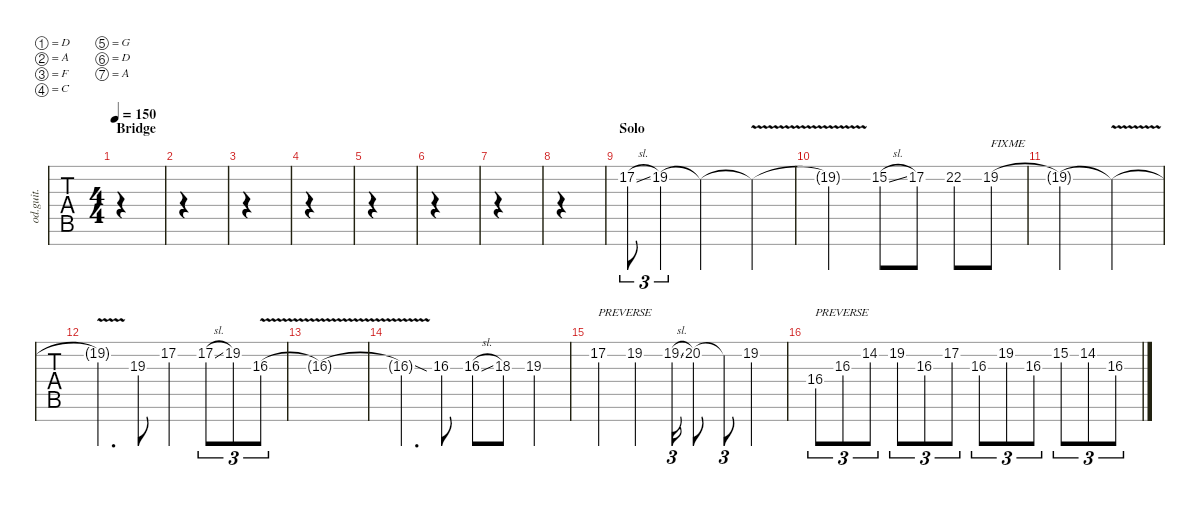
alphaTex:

\defaultSystemsLayout 4
\hideDynamics
\bracketExtendMode nobrackets
\otherSystemsTrackNameOrientation horizontal
\track ("Lead" "od.guit.") {instrument overdrivenguitar}
\staff {tabs}
\tuning (D4 A3 F3 C3 G2 D2 A1)
\ts (4 4)
\section ("" "Bridge")
\scale
1.06666
\tempo 150
\accidentals auto
\clef g2
\ottava regular
\simile none
\ks aminor
|
\scale
0.977779 |
\scale
0.977779 |
\scale
0.977779 |
\scale
1.06224 |
\scale
0.973358 |
\scale
0.973358 |
\scale
0.991042 |
\section ("" "Solo")
\scale
1.06666 17.2{sl}.8{tu (3 2)} 19.2.4{tu (3 2)} 19.2{t}.2 19.2{v t}.4 |
\scale
0.977779 19.2{v t}.2 15.2{sl}.8 17.2.8 22.2.8 19.2.8{txt "FIXME"} |
\scale
0.977779 19.2{t}.2 19.2{v t}.2 |
\scale
0.977779 19.2{v t}.4{d} 19.3.8 17.2.4 17.2{sl}.8{tu (3 2)} 19.2.8{tu (3 2)} 16.3{v}.8{tu (3 2)} |
\scale
1.06666 16.3{v t}.1 |
\scale
0.977779 16.3{v sod t}.4{d} 16.3.8 16.3{sl}.8 18.3.8 19.3.4 |
\scale
0.977779 17.2.4{txt "PREVERSE"} 19.2.4 19.2{sl}.16{tu (3 2)} 20.2.8 20.2{t}.8{tu (3 2)} 19.2.4 |
\scale
0.977779 16.4.8{tu (3 2) txt "PREVERSE"} 16.3.8{tu (3 2)} 14.2.8{tu (3 2)} 19.2.8{tu (3 2)} 16.3.8{tu (3 2)} 17.2.8{tu (3 2)} 16.3.8{tu (3 2)} 19.2.8{tu (3 2)} 16.3.8{tu (3 2)} 15.2.8{tu (3 2)} 14.2.8{tu (3 2)} 16.3.8{tu (3 2)}
